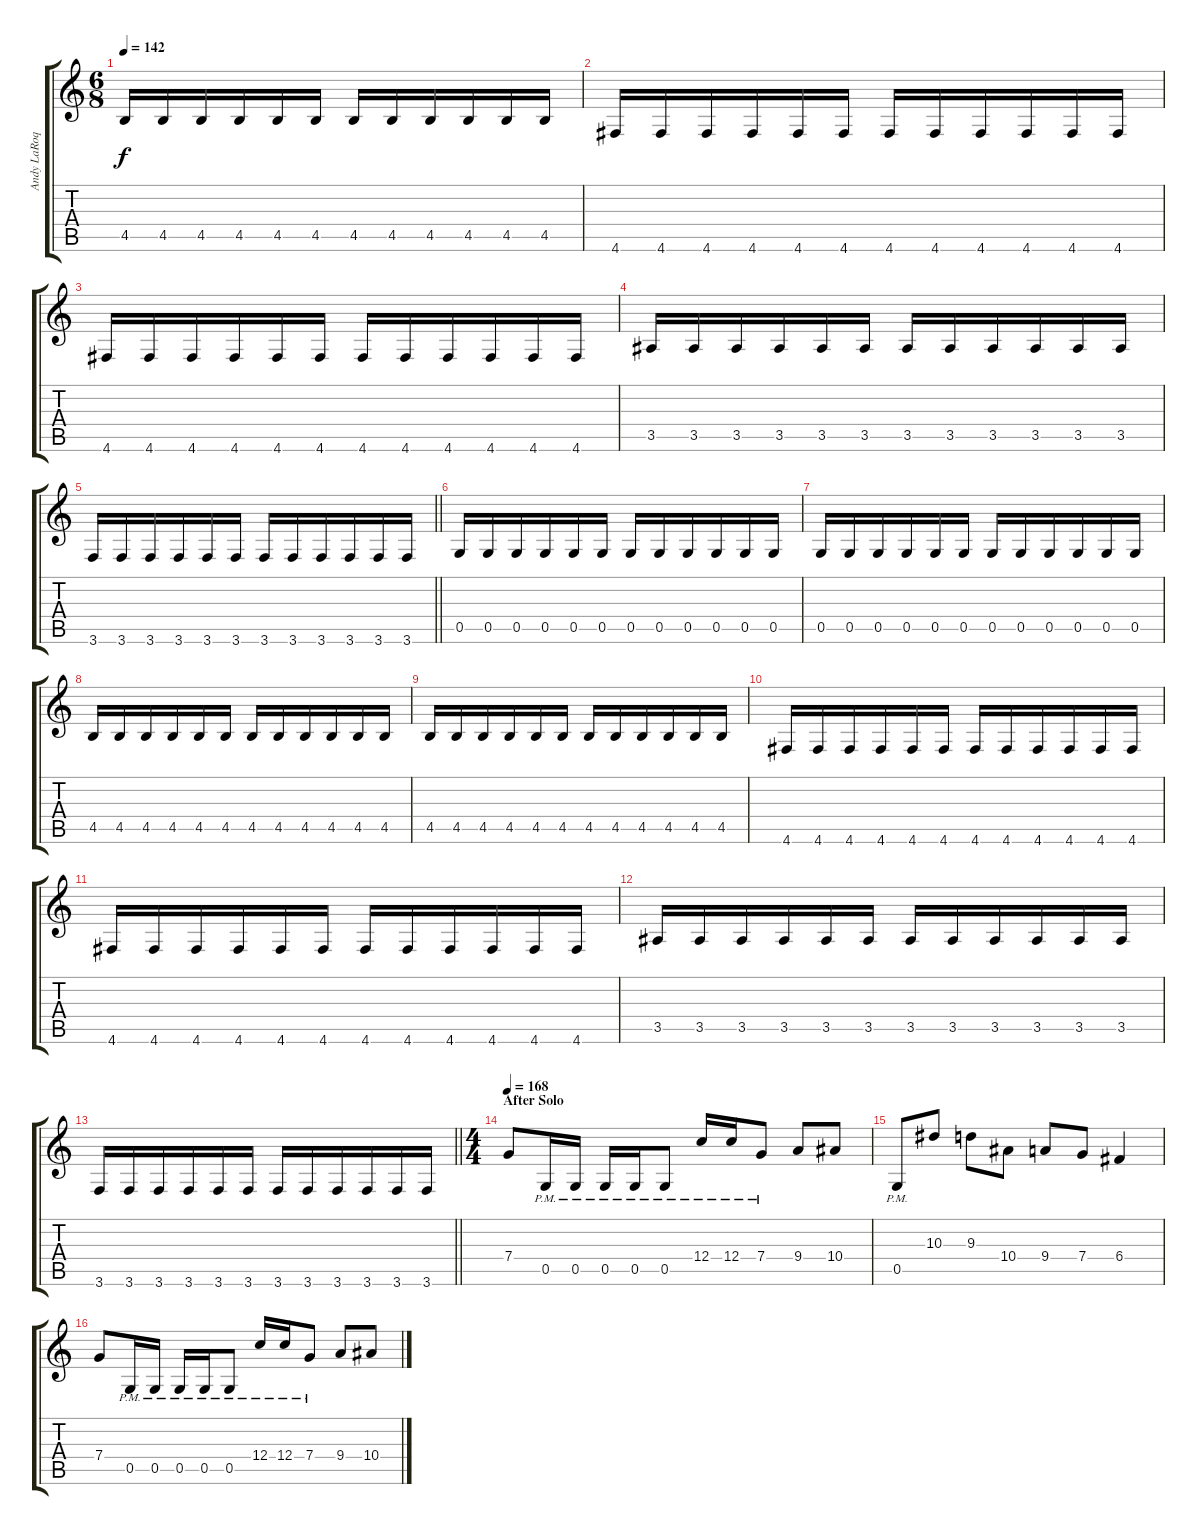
\track ("Andy LaRoque" "Andy LaRoq") {instrument distortionguitar}
\staff {score tabs}
\tuning (D4 A3 F3 C3 G2 D2) {hide}
\ts (6 8)
\tempo 142
\clef g2
\ks c
4.5.16{dy f} 4.5.16 4.5.16 4.5.16 4.5.16 4.5.16 4.5.16 4.5.16 4.5.16 4.5.16 4.5.16 4.5.16 |
4.6.16 4.6.16 4.6.16 4.6.16 4.6.16 4.6.16 4.6.16 4.6.16 4.6.16 4.6.16 4.6.16 4.6.16 |
4.6.16 4.6.16 4.6.16 4.6.16 4.6.16 4.6.16 4.6.16 4.6.16 4.6.16 4.6.16 4.6.16 4.6.16 |
3.5.16 3.5.16 3.5.16 3.5.16 3.5.16 3.5.16 3.5.16 3.5.16 3.5.16 3.5.16 3.5.16 3.5.16 |
\barLineRight lightlight
3.6.16 3.6.16 3.6.16 3.6.16 3.6.16 3.6.16 3.6.16 3.6.16 3.6.16 3.6.16 3.6.16 3.6.16 |
0.5.16 0.5.16 0.5.16 0.5.16 0.5.16 0.5.16 0.5.16 0.5.16 0.5.16 0.5.16 0.5.16 0.5.16 |
0.5.16 0.5.16 0.5.16 0.5.16 0.5.16 0.5.16 0.5.16 0.5.16 0.5.16 0.5.16 0.5.16 0.5.16 |
4.5.16 4.5.16 4.5.16 4.5.16 4.5.16 4.5.16 4.5.16 4.5.16 4.5.16 4.5.16 4.5.16 4.5.16 |
4.5.16 4.5.16 4.5.16 4.5.16 4.5.16 4.5.16 4.5.16 4.5.16 4.5.16 4.5.16 4.5.16 4.5.16 |
4.6.16 4.6.16 4.6.16 4.6.16 4.6.16 4.6.16 4.6.16 4.6.16 4.6.16 4.6.16 4.6.16 4.6.16 |
4.6.16 4.6.16 4.6.16 4.6.16 4.6.16 4.6.16 4.6.16 4.6.16 4.6.16 4.6.16 4.6.16 4.6.16 |
3.5.16 3.5.16 3.5.16 3.5.16 3.5.16 3.5.16 3.5.16 3.5.16 3.5.16 3.5.16 3.5.16 3.5.16 |
\barLineRight lightlight
3.6.16 3.6.16 3.6.16 3.6.16 3.6.16 3.6.16 3.6.16 3.6.16 3.6.16 3.6.16 3.6.16 3.6.16 |
\ts (4 4)
\section ("" "After Solo")
\tempo 168
7.4.8 0.5{pm}.16 0.5{pm}.16 0.5{pm}.16 0.5{pm}.16 0.5{pm}.8 12.4{pm}.16 12.4{pm}.16 7.4{pm}.8 9.4.8 10.4.8 |
0.5{pm}.8 10.3.8 9.3.8 10.4.8 9.4.8 7.4.8 6.4.4 |
7.4.8 0.5{pm}.16 0.5{pm}.16 0.5{pm}.16 0.5{pm}.16 0.5{pm}.8 12.4{pm}.16 12.4{pm}.16 7.4{pm}.8 9.4.8 10.4.8
